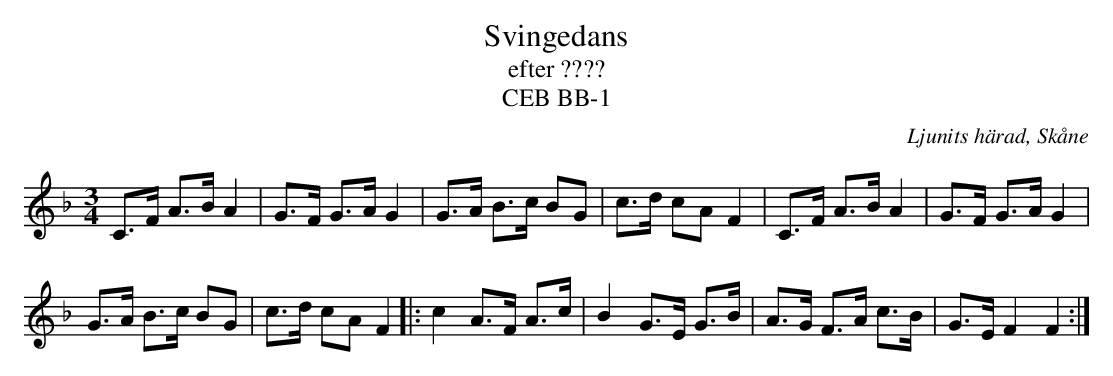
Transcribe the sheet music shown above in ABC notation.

X:1
T:Svingedans
T:efter ????
T:CEB BB-1
O:Ljunits härad, Skåne
M:3/4
L:1/8
Q:108
K:F
C>F A>B A2 | G>F G>A G2 | G>A B>c BG | c>d cA F2 | C>F A>B A2 | G>F G>A G2 |
G>A B>c BG | c>d cA F2 |: c2 A>F A>c | B2 G>E G>B | A>G F>A c>B | G>E F2 F2 :|
